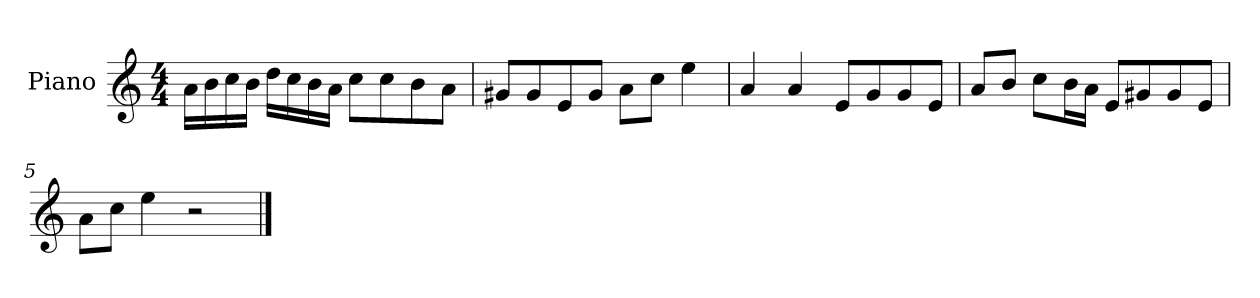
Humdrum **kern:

**kern
*part1
*staff1
*I"Piano
*I'P-no
*clefG2
*k[]
*M4/4
*MM90
=1
16a\LL
16b\
16cc\
16b\JJ
16dd\LL
16cc\
16b\
16a\JJ
8cc\L
8cc\
8b\
8a\J
=2
8g#X/L
8g#/
8e/
8g#/J
8a\L
8cc\J
4ee\
=3
4a/
4a/
8e/L
8g/
8g/
8e/J
=4
8a/L
8b/J
8cc\L
16b\L
16a\JJ
8e/L
8g#X/
8g#/
8e/J
=5
8a\L
8cc\J
4ee\
2r
==
*-
